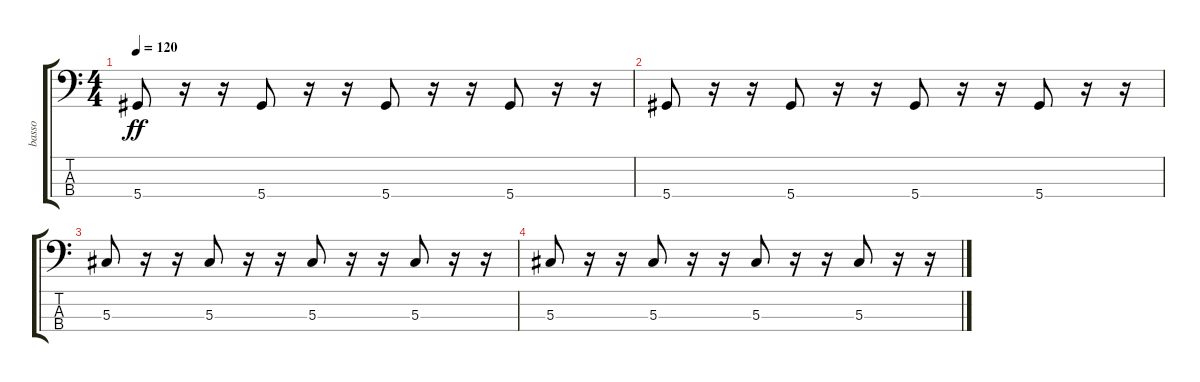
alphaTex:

\track ("basso" "basso") {instrument electricbasspick}
\staff {score tabs}
\tuning (Gb2 Db2 Ab1 Eb1) {hide}
\ts (4 4)
\tempo 120
\clef f4
\ks c
5.4.8{dy ff} r.16 r.16 5.4.8 r.16 r.16 5.4.8 r.16 r.16 5.4.8 r.16 r.16 |
5.4.8 r.16 r.16 5.4.8 r.16 r.16 5.4.8 r.16 r.16 5.4.8 r.16 r.16 |
5.3.8 r.16 r.16 5.3.8 r.16 r.16 5.3.8 r.16 r.16 5.3.8 r.16 r.16 |
5.3.8 r.16 r.16 5.3.8 r.16 r.16 5.3.8 r.16 r.16 5.3.8 r.16 r.16
